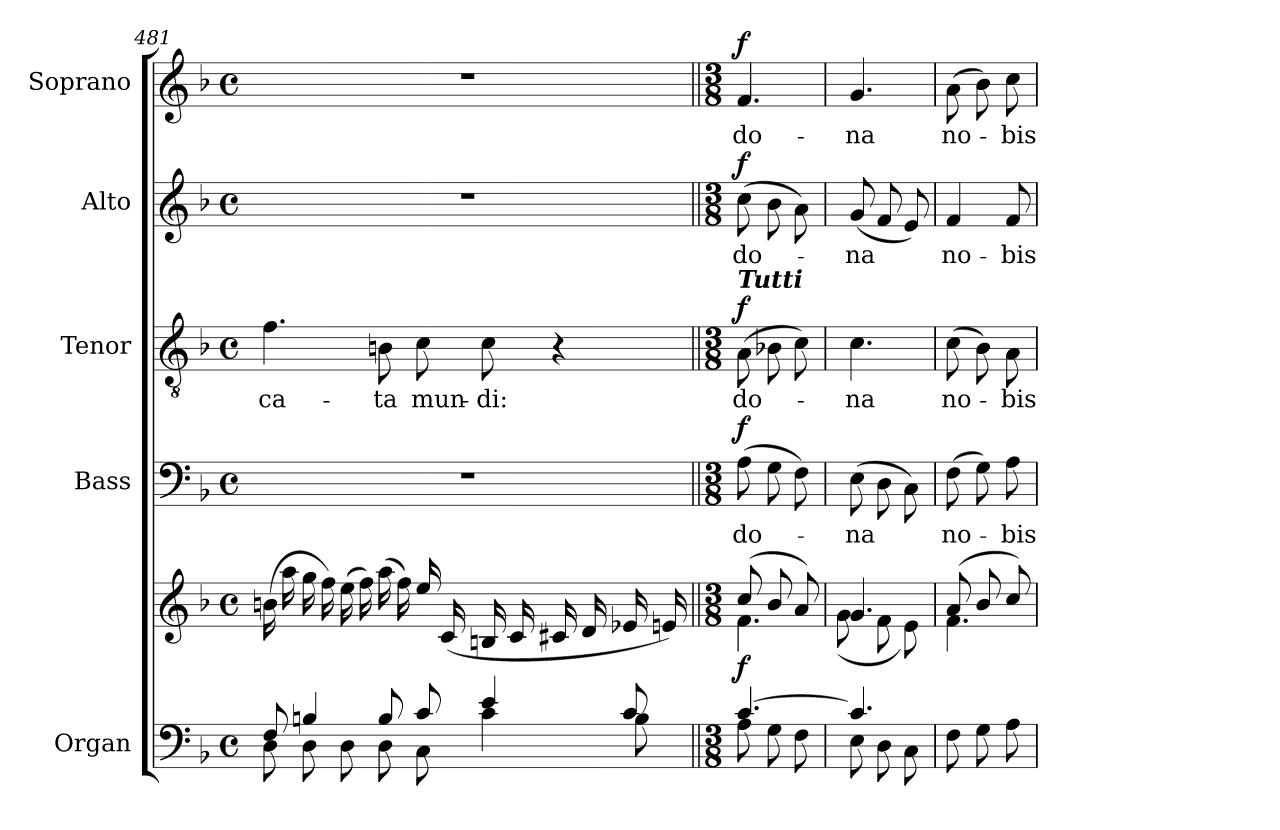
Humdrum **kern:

**kern	**kern	**dynam	**kern	**text	**dynam	**kern	**text	**dynam	**kern	**text	**dynam	**kern	**text	**dynam
*part5	*part5	*part5	*part4	*part4	*part4	*part3	*part3	*part3	*part2	*part2	*part2	*part1	*part1	*part1
*staff6	*staff5	*staff5/6	*staff4	*staff4	*staff4	*staff3	*staff3	*staff3	*staff2	*staff2	*staff2	*staff1	*staff1	*staff1
*I"Organ	*	*	*I"Bass	*	*	*I"Tenor	*	*	*I"Alto	*	*	*I"Soprano	*	*
*I'Org.	*	*	*I'B.	*	*	*I'T.	*	*	*I'A.	*	*	*I'S.	*	*
*clefF4	*clefG2	*	*clefF4	*	*	*clefGv2	*	*	*clefG2	*	*	*clefG2	*	*
*	*	*	*	*	*	*ITrd7c12	*	*	*	*	*	*	*	*
*k[b-]	*k[b-]	*	*k[b-]	*	*	*k[b-]	*	*	*k[b-]	*	*	*k[b-]	*	*
*F:	*F:	*	*F:	*	*	*F:	*	*	*F:	*	*	*F:	*	*
*M4/4	*M4/4	*	*M4/4	*	*	*M4/4	*	*	*M4/4	*	*	*M4/4	*	*
*met(c)	*met(c)	*	*met(c)	*	*	*met(c)	*	*	*met(c)	*	*	*met(c)	*	*
=481	=481	=481	=481	=481	=481	=481	=481	=481	=481	=481	=481	=481	=481	=481
*^	*	*	*	*	*	*	*	*	*	*	*	*	*	*
!	!	!	!	!	!	!	!	!LO:LY:b:color=#000000	!	!	!	!	!	!	!
8Fi/	8Di\	(16bni\	.	1r	.	.	4.Fi\	-ca-	.	1r	.	.	1r	.	.
.	.	16aai\	.	.	.	.	.	.	.	.	.	.	.	.	.
4Bni/	8Di\	16ggi\	.	.	.	.	.	.	.	.	.	.	.	.	.
.	.	16ffi\)	.	.	.	.	.	.	.	.	.	.	.	.	.
.	8Di\	(16eei\	.	.	.	.	.	.	.	.	.	.	.	.	.
.	.	16ffi\)	.	.	.	.	.	.	.	.	.	.	.	.	.
!	!	!	!	!	!	!	!	!LO:LY:b:color=#000000	!	!	!	!	!	!	!
8Bi/	8Di\	(16aai\	.	.	.	.	8BBni\	-ta	.	.	.	.	.	.	.
.	.	16ffi\)	.	.	.	.	.	.	.	.	.	.	.	.	.
!	!	!	!	!	!	!	!	!LO:LY:b:color=#000000	!	!	!	!	!	!	!
8ci/	8Ci\	16eei/	.	.	.	.	8Ci\	mun-	.	.	.	.	.	.	.
.	.	(16ci/	.	.	.	.	.	.	.	.	.	.	.	.	.
!	!	!	!	!	!	!	!	!LO:LY:b:color=#000000	!	!	!	!	!	!	!
4ei/	4ci\	16Bni/	.	.	.	.	8Ci\	-di:	.	.	.	.	.	.	.
.	.	16ci/	.	.	.	.	.	.	.	.	.	.	.	.	.
.	.	16c#Xi/	.	.	.	.	4r	.	.	.	.	.	.	.	.
.	.	16di/	.	.	.	.	.	.	.	.	.	.	.	.	.
8ci/	8Bi\	16e-Xi/	.	.	.	.	.	.	.	.	.	.	.	.	.
.	.	16eni/)	.	.	.	.	.	.	.	.	.	.	.	.	.
!!LO:LB:g=z
=482||	=482||	=482||	=482||	=482||	=482||	=482||	=482||	=482||	=482||	=482||	=482||	=482||	=482||	=482||	=482||
*M3/8	*	*M3/8	*	*M3/8	*	*	*M3/8	*	*	*M3/8	*	*	*M3/8	*	*
*	*	*^	*	*	*	*	*	*	*	*	*	*	*	*	*
!	!	!	!	!	!	!LO:LY:b:color=#000000	!	!	!	!	!	!	!	!	!	!
!	!	!	!	!	!	!	!	!	!LO:LY:b:color=#000000	!	!	!	!	!	!	!
!	!	!	!	!	!	!	!	!	!	!	!	!LO:LY:b:color=#000000	!	!	!	!
*	*	*v	*v	*	*	*	*	*	*	*	*	*	*	*	*	*
*	*	*MM100	*	*	*	*	*	*	*	*	*	*	*MM100	*	*
*	*	*^	*	*	*	*	*	*	*	*	*	*	*	*	*
!	!	!	!	!	!	!	!	!LO:TX:a:Bi:t=Tutti	!	!	!	!	!	!	!	!
!	!	!	!	!	!	!	!	!	!	!	!	!	!	!	!LO:LY:b:color=#000000	!
[4.ci/	8Ai\	(8cci/	4.fi\	f	(8Ai\	do-	f	(8AAi\	do-	f	(8cci\	do-	f	4.fi/	do-	f
.	8Gi\	8b-i/	.	.	8Gi\	.	.	8BB-Xi\	.	.	8b-i\	.	.	.	.	.
.	8Fi\	8ai/)	.	.	8Fi\)	.	.	8Ci\)	.	.	8ai\)	.	.	.	.	.
=483	=483	=483	=483	=483	=483	=483	=483	=483	=483	=483	=483	=483	=483	=483	=483	=483
!	!	!	!	!	!	!LO:LY:b:color=#000000	!	!	!	!	!	!	!	!	!	!
!	!	!	!	!	!	!	!	!	!LO:LY:b:color=#000000	!	!	!	!	!	!	!
!	!	!	!	!	!	!	!	!	!	!	!	!LO:LY:b:color=#000000	!	!	!	!
!	!	!	!	!	!	!	!	!	!	!	!	!	!	!	!LO:LY:b:color=#000000	!
4.ci/]	8Ei\	4.gi/	(8gi\	.	(8Ei\	-na	.	4.Ci\	-na	.	(8gi/	-na	.	4.gi/	-na	.
.	8Di\	.	8fi\	.	8Di\	.	.	.	.	.	8fi/	.	.	.	.	.
.	8Ci\	.	8ei\)	.	8Ci\)	.	.	.	.	.	8ei/)	.	.	.	.	.
*v	*v	*	*	*	*	*	*	*	*	*	*	*	*	*	*	*
=484	=484	=484	=484	=484	=484	=484	=484	=484	=484	=484	=484	=484	=484	=484	=484
*^	*	*	*	*	*	*	*	*	*	*	*	*	*	*	*
!	!	!	!	!	!	!LO:LY:b:color=#000000	!	!	!	!	!	!	!	!	!	!
*v	*v	*	*	*	*	*	*	*	*	*	*	*	*	*	*	*
*^	*	*	*	*	*	*	*	*	*	*	*	*	*	*	*
!	!	!	!	!	!	!	!	!	!LO:LY:b:color=#000000	!	!	!	!	!	!	!
*v	*v	*	*	*	*	*	*	*	*	*	*	*	*	*	*	*
*^	*	*	*	*	*	*	*	*	*	*	*	*	*	*	*
!	!	!	!	!	!	!	!	!	!	!	!	!LO:LY:b:color=#000000	!	!	!	!
*v	*v	*	*	*	*	*	*	*	*	*	*	*	*	*	*	*
*^	*	*	*	*	*	*	*	*	*	*	*	*	*	*	*
!	!	!	!	!	!	!	!	!	!	!	!	!	!	!	!LO:LY:b:color=#000000	!
*v	*v	*	*	*	*	*	*	*	*	*	*	*	*	*	*	*
8Fi\	(8ai/	4.fi\	.	(8Fi\	no-	.	(8Ci\	no-	.	4fi/	no-	.	(8ai\	no-	.
8Gi\	8b-i/	.	.	8Gi\)	.	.	8BB-i\)	.	.	.	.	.	8b-i\)	.	.
!	!	!	!	!	!LO:LY:b:color=#000000	!	!	!	!	!	!	!	!	!	!
!	!	!	!	!	!	!	!	!LO:LY:b:color=#000000	!	!	!	!	!	!	!
!	!	!	!	!	!	!	!	!	!	!	!LO:LY:b:color=#000000	!	!	!	!
!	!	!	!	!	!	!	!	!	!	!	!	!	!	!LO:LY:b:color=#000000	!
8Ai\	8cci/)	.	.	8Ai\	-bis	.	8AAi\	-bis	.	8fi/	-bis	.	8cci\	-bis	.
*	*v	*v	*	*	*	*	*	*	*	*	*	*	*	*	*
=	=	=	=	=	=	=	=	=	=	=	=	=	=	=
*-	*-	*-	*-	*-	*-	*-	*-	*-	*-	*-	*-	*-	*-	*-
